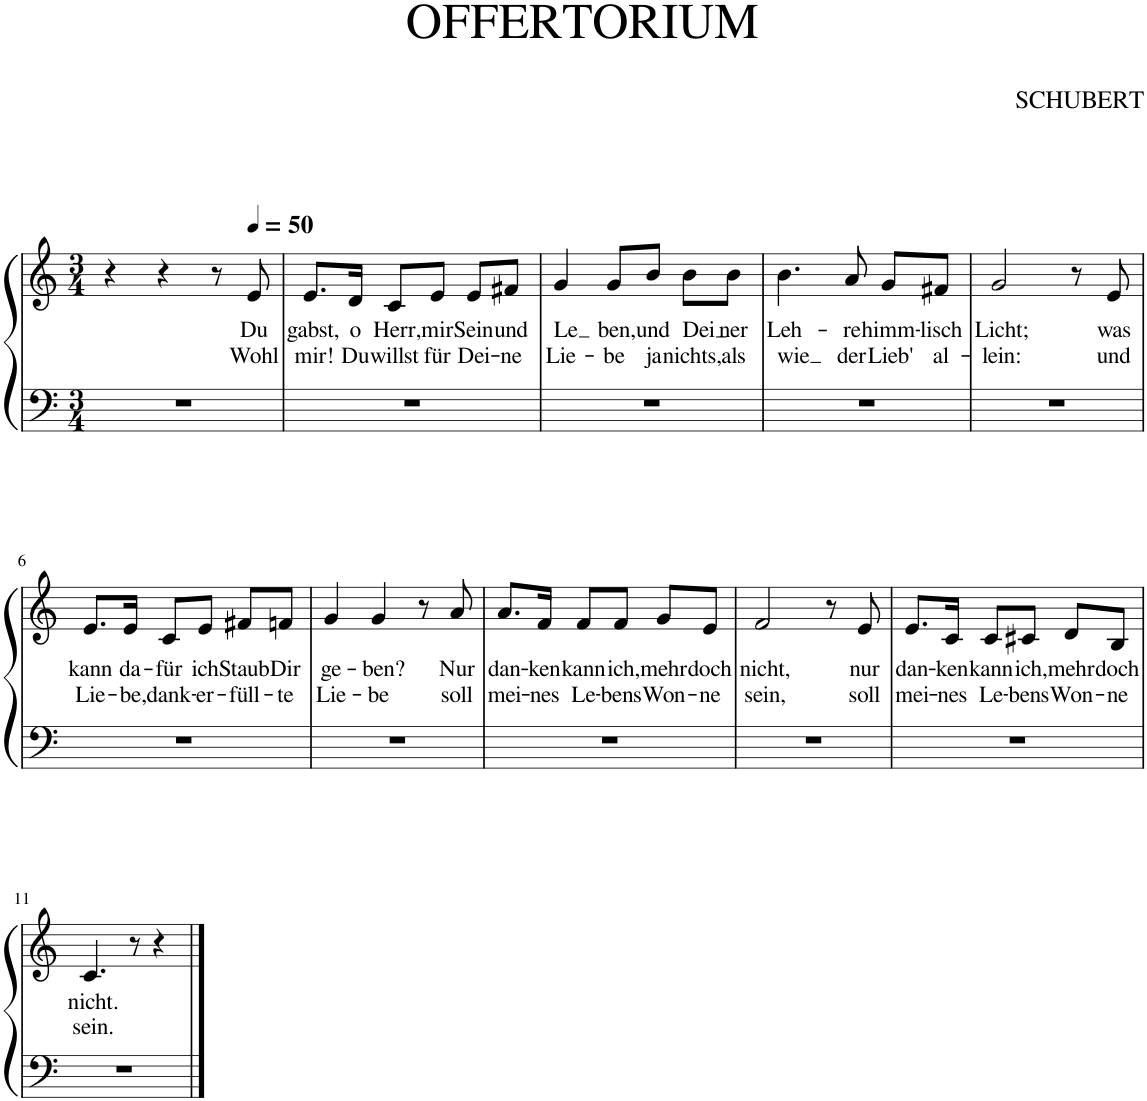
**kern	**kern	**text	**text
*part1	*part1	*part1	*part1
*staff2	*staff1	*staff1	*staff1
*I"Piano	*	*	*
*I'Pno.	*	*	*
*clefF4	*clefG2	*	*
*k[]	*k[]	*	*
*M3/4	*M3/4	*	*
=1	=1	=1	=1
2.r	4r	.	.
.	4r	.	.
.	8r	.	.
*	*MM50	*	*
!	!	!LO:LY:b	!LO:LY:b
.	8e/	Du	Wohl
=2	=2	=2	=2
!	!	!LO:LY:b	!LO:LY:b
2.r	8.e/L	gabst,	mir!
!	!	!LO:LY:b	!LO:LY:b
.	16d/Jk	o	Du
!	!	!LO:LY:b	!LO:LY:b
.	8c/L	Herr,	willst
!	!	!LO:LY:b	!LO:LY:b
.	8e/J	mir	für
!	!	!LO:LY:b	!LO:LY:b
.	8e/L	Sein	Dei-
!	!	!LO:LY:b	!LO:LY:b
.	8f#X/J	und	-ne
=3	=3	=3	=3
!	!	!LO:LY:b	!LO:LY:b
2.r	4g/	Le	Lie-
!	!	!LO:LY:b	!LO:LY:b
.	8g/L	ben,	-be
!	!	!LO:LY:b	!LO:LY:b
.	8b/J	und	ja
!	!	!LO:LY:b	!LO:LY:b
.	8b\L	Dei	nichts,
!	!	!LO:LY:b	!LO:LY:b
.	8b\J	ner	als
=4	=4	=4	=4
!	!	!LO:LY:b	!LO:LY:b
2.r	4.b\	Leh-	wie
!	!	!LO:LY:b	!LO:LY:b
.	8a/	-re	der
!	!	!LO:LY:b	!LO:LY:b
.	8g/L	himm-	Lieb'
!	!	!LO:LY:b	!LO:LY:b
.	8f#X/J	-lisch	al-
=5	=5	=5	=5
!	!	!LO:LY:b	!LO:LY:b
2.r	2g/	Licht;	-lein:
.	8r	.	.
!	!	!LO:LY:b	!LO:LY:b
.	8e/	was	und
!!LO:LB:g=z
=6	=6	=6	=6
!	!	!LO:LY:b	!LO:LY:b
2.r	8.e/L	kann	Lie-
!	!	!LO:LY:b	!LO:LY:b
.	16e/Jk	da-	-be,
!	!	!LO:LY:b	!LO:LY:b
.	8c/L	-für	dank-
!	!	!LO:LY:b	!LO:LY:b
.	8e/J	ich	-er-
!	!	!LO:LY:b	!LO:LY:b
.	8f#X/L	Staub	-füll-
!	!	!LO:LY:b	!LO:LY:b
.	8fn/J	Dir	-te
=7	=7	=7	=7
!	!	!LO:LY:b	!LO:LY:b
2.r	4g/	ge-	Lie-
!	!	!LO:LY:b	!LO:LY:b
.	4g/	-ben?	-be
.	8r	.	.
!	!	!LO:LY:b	!LO:LY:b
.	8a/	Nur	soll
=8	=8	=8	=8
!	!	!LO:LY:b	!LO:LY:b
2.r	8.a/L	dan-	mei-
!	!	!LO:LY:b	!LO:LY:b
.	16f/Jk	-ken	-nes
!	!	!LO:LY:b	!LO:LY:b
.	8f/L	kann	Le-
!	!	!LO:LY:b	!LO:LY:b
.	8f/J	ich,	-bens
!	!	!LO:LY:b	!LO:LY:b
.	8g/L	mehr	Won-
!	!	!LO:LY:b	!LO:LY:b
.	8e/J	doch	-ne
=9	=9	=9	=9
!	!	!LO:LY:b	!LO:LY:b
2.r	2f/	nicht,	sein,
.	8r	.	.
!	!	!LO:LY:b	!LO:LY:b
.	8e/	nur	soll
=10	=10	=10	=10
!	!	!LO:LY:b	!LO:LY:b
2.r	8.e/L	dan-	mei-
!	!	!LO:LY:b	!LO:LY:b
.	16c/Jk	-ken	-nes
!	!	!LO:LY:b	!LO:LY:b
.	8c/L	kann	Le-
!	!	!LO:LY:b	!LO:LY:b
.	8c#X/J	ich,	-bens
!	!	!LO:LY:b	!LO:LY:b
.	8d/L	mehr	Won-
!	!	!LO:LY:b	!LO:LY:b
.	8B/J	doch	-ne
!!LO:LB:g=z
=11	=11	=11	=11
!	!	!LO:LY:b	!LO:LY:b
2.r	4.c/	nicht.	sein.
.	8r	.	.
.	4r	.	.
==	==	==	==
*-	*-	*-	*-
